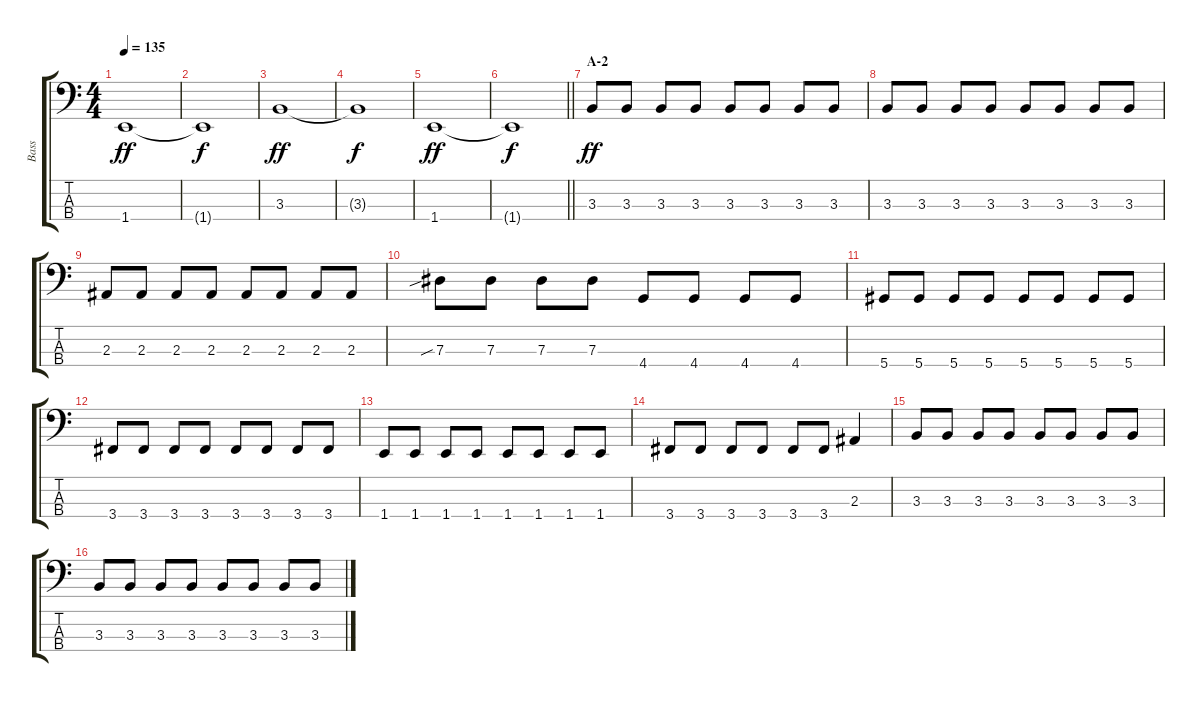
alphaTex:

\track ("Bass" "Bass") {instrument electricbasspick}
\staff {score tabs}
\tuning (Gb2 Db2 Ab1 Eb1) {hide}
\ts (4 4)
\tempo 135
\clef f4
\ks c
1.4.1{dy ff} |
1.4{t}.1{dy f} |
3.3.1{dy ff} |
3.3{t}.1{dy f} |
1.4.1{dy ff} |
\barLineRight lightlight
1.4{t}.1{dy f} |
\section ("" "A-2")
3.3.8{dy ff} 3.3.8 3.3.8 3.3.8 3.3.8 3.3.8 3.3.8 3.3.8 |
3.3.8 3.3.8 3.3.8 3.3.8 3.3.8 3.3.8 3.3.8 3.3.8 |
2.3.8 2.3.8 2.3.8 2.3.8 2.3.8 2.3.8 2.3.8 2.3.8 |
7.3{sib}.8 7.3.8 7.3.8 7.3.8 4.4.8 4.4.8 4.4.8 4.4.8 |
5.4.8 5.4.8 5.4.8 5.4.8 5.4.8 5.4.8 5.4.8 5.4.8 |
3.4.8 3.4.8 3.4.8 3.4.8 3.4.8 3.4.8 3.4.8 3.4.8 |
1.4.8 1.4.8 1.4.8 1.4.8 1.4.8 1.4.8 1.4.8 1.4.8 |
3.4.8 3.4.8 3.4.8 3.4.8 3.4.8 3.4.8 2.3.4 |
3.3.8 3.3.8 3.3.8 3.3.8 3.3.8 3.3.8 3.3.8 3.3.8 |
3.3.8 3.3.8 3.3.8 3.3.8 3.3.8 3.3.8 3.3.8 3.3.8
